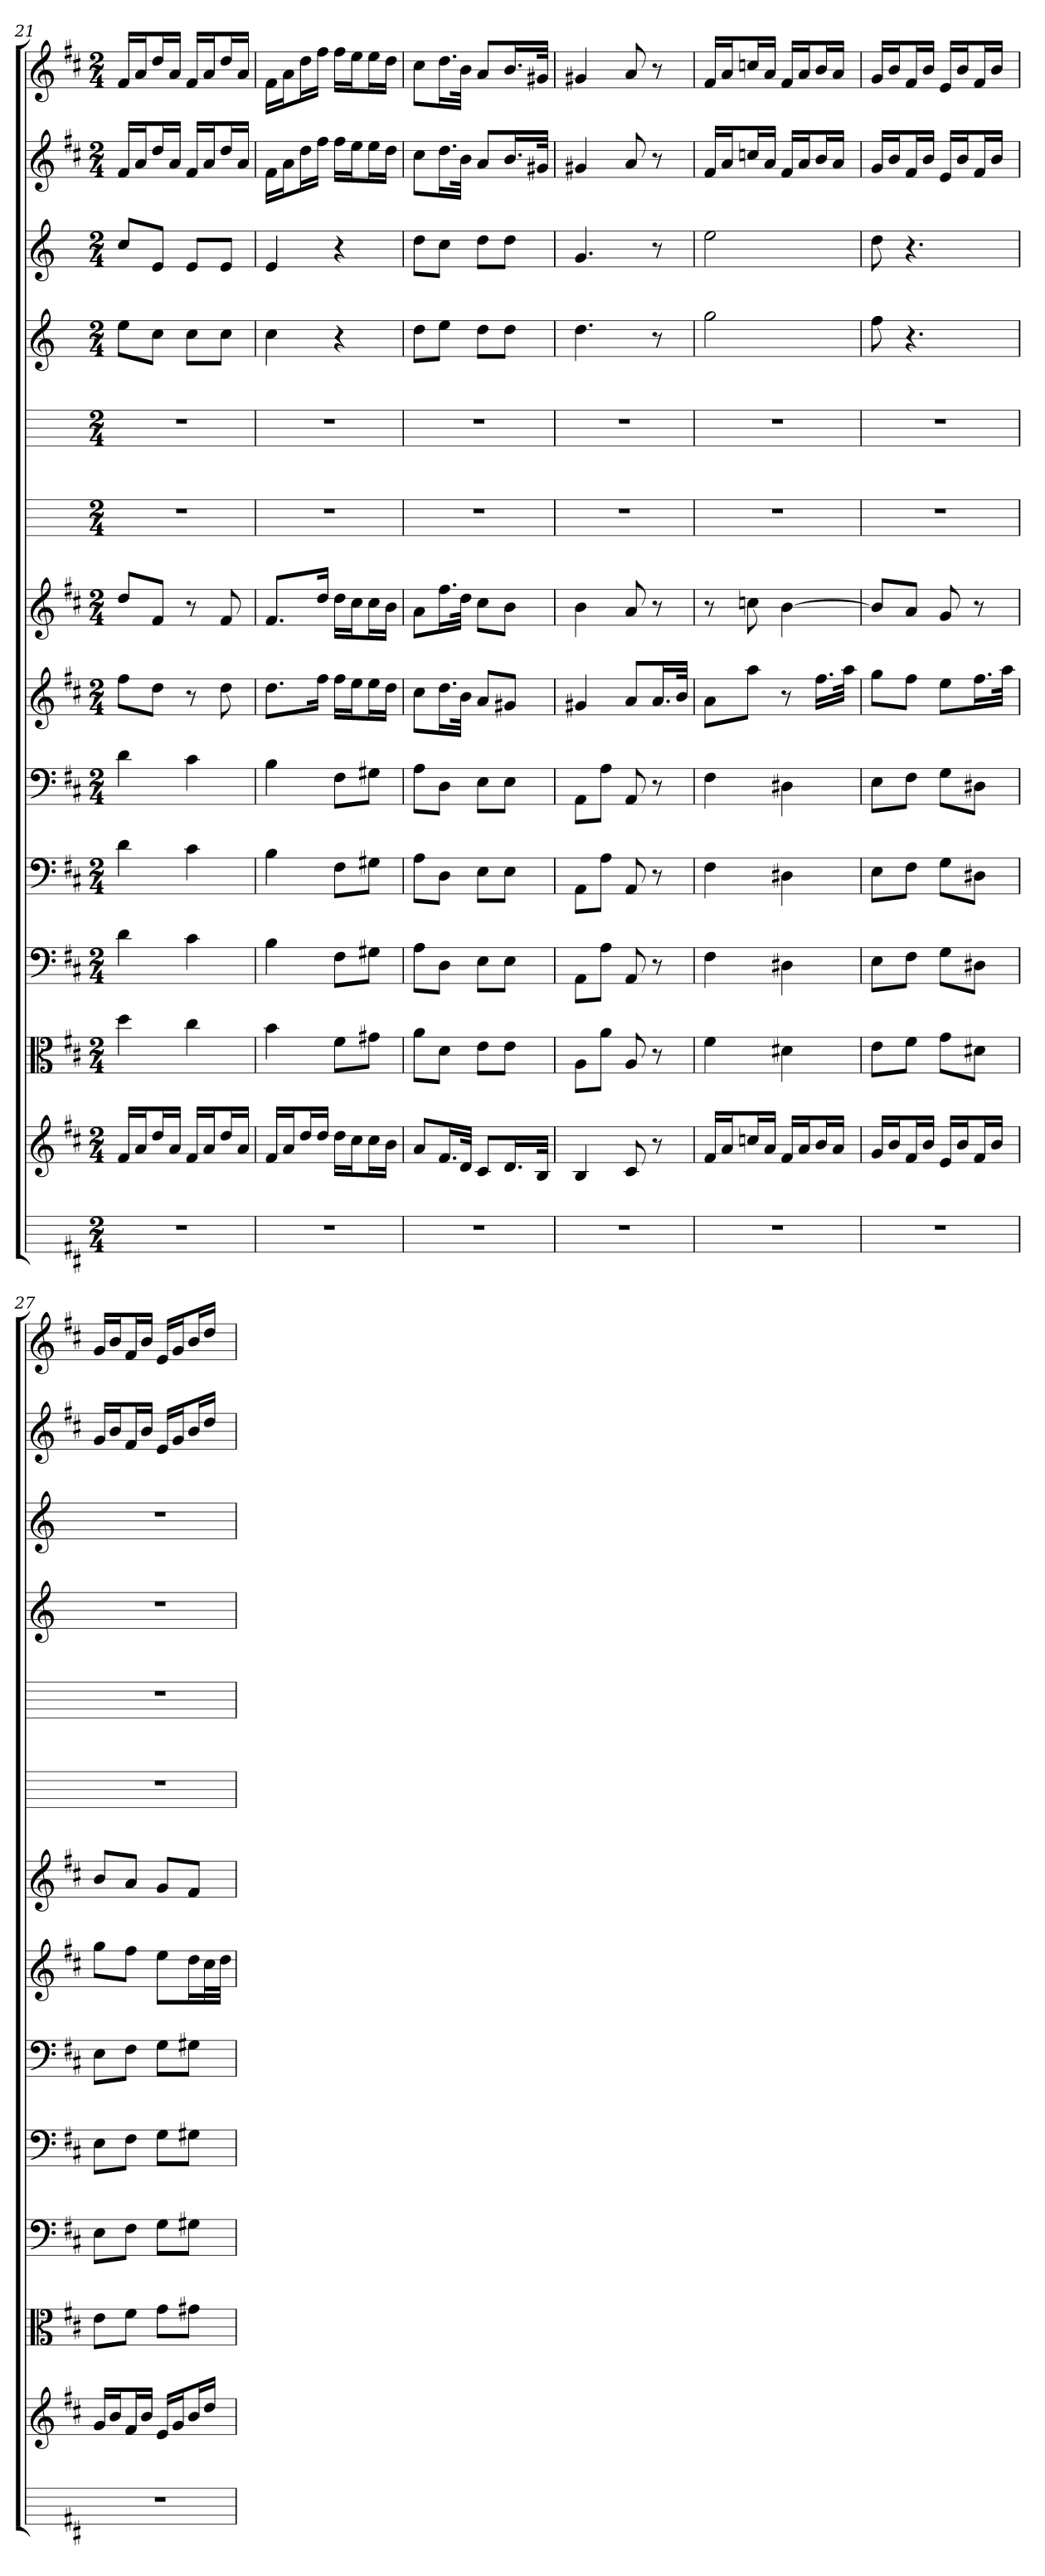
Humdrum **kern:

**kern	**kern	**kern	**kern	**kern	**kern	**kern	**kern	**kern	**kern	**kern	**kern	**kern	**kern
*part14	*part13	*part12	*part11	*part10	*part9	*part8	*part7	*part6	*part5	*part4	*part3	*part2	*part1
*staff14	*staff13	*staff12	*staff11	*staff10	*staff9	*staff8	*staff7	*staff6	*staff5	*staff4	*staff3	*staff2	*staff1
*	*	*clefC3	*clefF4	*clefF4	*clefF4	*	*	*	*	*	*	*	*
*k[f#c#]	*k[f#c#]	*k[f#c#]	*k[f#c#]	*k[f#c#]	*k[f#c#]	*k[f#c#]	*k[f#c#]	*k[]	*k[]	*k[]	*k[]	*k[f#c#]	*k[f#c#]
*D:	*D:	*D:	*D:	*D:	*D:	*D:	*D:	*	*	*	*	*D:	*D:
*M2/4	*M2/4	*M2/4	*M2/4	*M2/4	*M2/4	*M2/4	*M2/4	*M2/4	*M2/4	*M2/4	*M2/4	*M2/4	*M2/4
=21	=21	=21	=21	=21	=21	=21	=21	=21	=21	=21	=21	=21	=21
2r	16f#LL	4dd	4d	4d	4d	8ff#L	8ddL	2r	2r	8eeL	8ccL	16f#LL	16f#LL
.	16aJ	.	.	.	.	.	.	.	.	.	.	16aJ	16aJ
.	16ddL	.	.	.	.	8ddJ	8f#J	.	.	8ccJ	8eJ	16ddL	16ddL
.	16aJJ	.	.	.	.	.	.	.	.	.	.	16aJJ	16aJJ
.	16f#LL	4cc#	4c#	4c#	4c#	8r	8r	.	.	8ccL	8eL	16f#LL	16f#LL
.	16aJ	.	.	.	.	.	.	.	.	.	.	16aJ	16aJ
.	16ddL	.	.	.	.	8dd	8f#	.	.	8ccJ	8eJ	16ddL	16ddL
.	16aJJ	.	.	.	.	.	.	.	.	.	.	16aJJ	16aJJ
=22	=22	=22	=22	=22	=22	=22	=22	=22	=22	=22	=22	=22	=22
2r	16f#LL	4b	4B	4B	4B	8.ddL	8.f#L	2r	2r	4cc	4e	16f#LL	16f#LL
.	16aJ	.	.	.	.	.	.	.	.	.	.	16aJ	16aJ
.	16ddL	.	.	.	.	.	.	.	.	.	.	16ddL	16ddL
.	16ddJJ	.	.	.	.	16ff#Jk	16ddJk	.	.	.	.	16ff#JJ	16ff#JJ
.	16ddLL	8f#\L	8F#\L	8F#\L	8F#\L	16ff#LL	16ddLL	.	.	4r	4r	16ff#LL	16ff#LL
.	16cc#J	.	.	.	.	16eeJ	16cc#J	.	.	.	.	16eeJ	16eeJ
.	16cc#L	8g#X\J	8G#X\J	8G#X\J	8G#X\J	16eeL	16cc#L	.	.	.	.	16eeL	16eeL
.	16bJJ	.	.	.	.	16ddJJ	16bJJ	.	.	.	.	16ddJJ	16ddJJ
=23	=23	=23	=23	=23	=23	=23	=23	=23	=23	=23	=23	=23	=23
2r	8aL	8a\L	8A\L	8A\L	8A\L	8cc#L	8aL	2r	2r	8ddL	8ddL	8cc#L	8cc#L
.	16.f#L	8d\J	8D\J	8D\J	8D\J	16.ddL	16.ff#L	.	.	8eeJ	8ccJ	16.ddL	16.ddL
.	32dJJk	.	.	.	.	32bJJk	32ddJJk	.	.	.	.	32bJJk	32bJJk
.	8c#L	8e\L	8E\L	8E\L	8E\L	8aL	8cc#L	.	.	8ddL	8ddL	8aL	8aL
.	16.dL	8e\J	8E\J	8E\J	8E\J	8g#XJ	8bJ	.	.	8ddJ	8ddJ	16.bL	16.bL
.	32BJJk	.	.	.	.	.	.	.	.	.	.	32g#XJJk	32g#XJJk
=24	=24	=24	=24	=24	=24	=24	=24	=24	=24	=24	=24	=24	=24
2r	4B	8A\L	8AA\L	8AA\L	8AA\L	4g#X	4b	2r	2r	4.dd	4.g	4g#X	4g#X
.	.	8a\J	8A\J	8A\J	8A\J	.	.	.	.	.	.	.	.
.	8c#	8A	8AA	8AA	8AA	8aL	8a	.	.	.	.	8a	8a
.	8r	8r	8r	8r	8r	16.aL	8r	.	.	8r	8r	8r	8r
.	.	.	.	.	.	32bJJk	.	.	.	.	.	.	.
=25	=25	=25	=25	=25	=25	=25	=25	=25	=25	=25	=25	=25	=25
2r	16f#LL	4f#	4F#	4F#	4F#	8aL	8r	2r	2r	2gg	2ee	16f#LL	16f#LL
.	16aJ	.	.	.	.	.	.	.	.	.	.	16aJ	16aJ
.	16ccnL	.	.	.	.	8aaJ	8ccn	.	.	.	.	16ccnL	16ccnL
.	16aJJ	.	.	.	.	.	.	.	.	.	.	16aJJ	16aJJ
.	16f#LL	4d#X	4D#X	4D#X	4D#X	8r	[4b	.	.	.	.	16f#LL	16f#LL
.	16aJ	.	.	.	.	.	.	.	.	.	.	16aJ	16aJ
.	16bL	.	.	.	.	16.ff#LL	.	.	.	.	.	16bL	16bL
.	16aJJ	.	.	.	.	.	.	.	.	.	.	16aJJ	16aJJ
.	.	.	.	.	.	32aaJJk	.	.	.	.	.	.	.
=26	=26	=26	=26	=26	=26	=26	=26	=26	=26	=26	=26	=26	=26
2r	16gLL	8e\L	8E\L	8E\L	8E\L	8ggL	8bL]	2r	2r	8ff	8dd	16gLL	16gLL
.	16bJ	.	.	.	.	.	.	.	.	.	.	16bJ	16bJ
.	16f#L	8f#\J	8F#\J	8F#\J	8F#\J	8ff#J	8aJ	.	.	4.r	4.r	16f#L	16f#L
.	16bJJ	.	.	.	.	.	.	.	.	.	.	16bJJ	16bJJ
.	16eLL	8g\L	8G\L	8G\L	8G\L	8eeL	8g	.	.	.	.	16eLL	16eLL
.	16bJ	.	.	.	.	.	.	.	.	.	.	16bJ	16bJ
.	16f#L	8d#X\J	8D#X\J	8D#X\J	8D#X\J	16.ff#L	8r	.	.	.	.	16f#L	16f#L
.	16bJJ	.	.	.	.	.	.	.	.	.	.	16bJJ	16bJJ
.	.	.	.	.	.	32aaJJk	.	.	.	.	.	.	.
=27	=27	=27	=27	=27	=27	=27	=27	=27	=27	=27	=27	=27	=27
2r	16gLL	8e\L	8E\L	8E\L	8E\L	8ggL	8bL	2r	2r	2r	2r	16gLL	16gLL
.	16bJ	.	.	.	.	.	.	.	.	.	.	16bJ	16bJ
.	16f#L	8f#\J	8F#\J	8F#\J	8F#\J	8ff#J	8aJ	.	.	.	.	16f#L	16f#L
.	16bJJ	.	.	.	.	.	.	.	.	.	.	16bJJ	16bJJ
.	16eLL	8g\L	8G\L	8G\L	8G\L	8eeL	8gL	.	.	.	.	16eLL	16eLL
.	16gJ	.	.	.	.	.	.	.	.	.	.	16gJ	16gJ
.	16bL	8g#X\J	8G#X\J	8G#X\J	8G#X\J	16ddL	8f#J	.	.	.	.	16bL	16bL
.	16ddJJ	.	.	.	.	32cc#L	.	.	.	.	.	16ddJJ	16ddJJ
.	.	.	.	.	.	32ddJJJ	.	.	.	.	.	.	.
=	=	=	=	=	=	=	=	=	=	=	=	=	=
*-	*-	*-	*-	*-	*-	*-	*-	*-	*-	*-	*-	*-	*-
